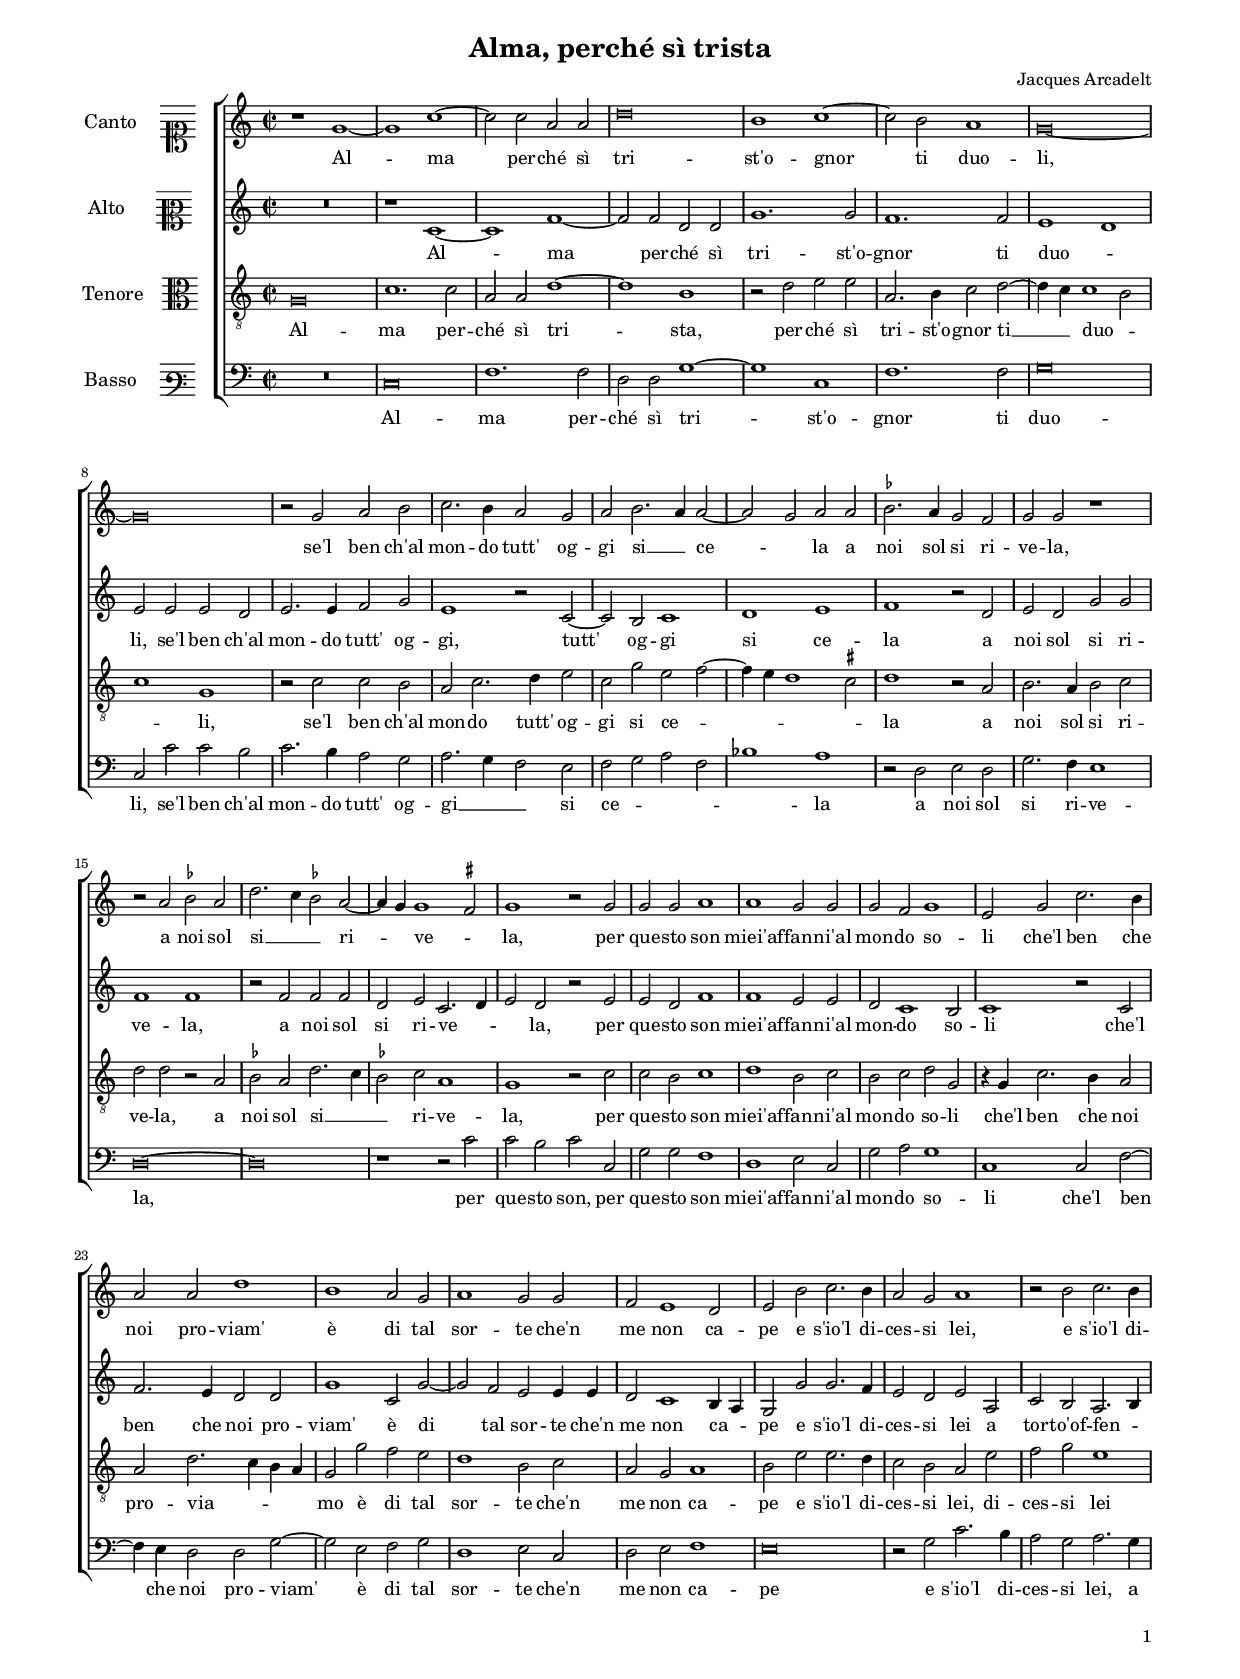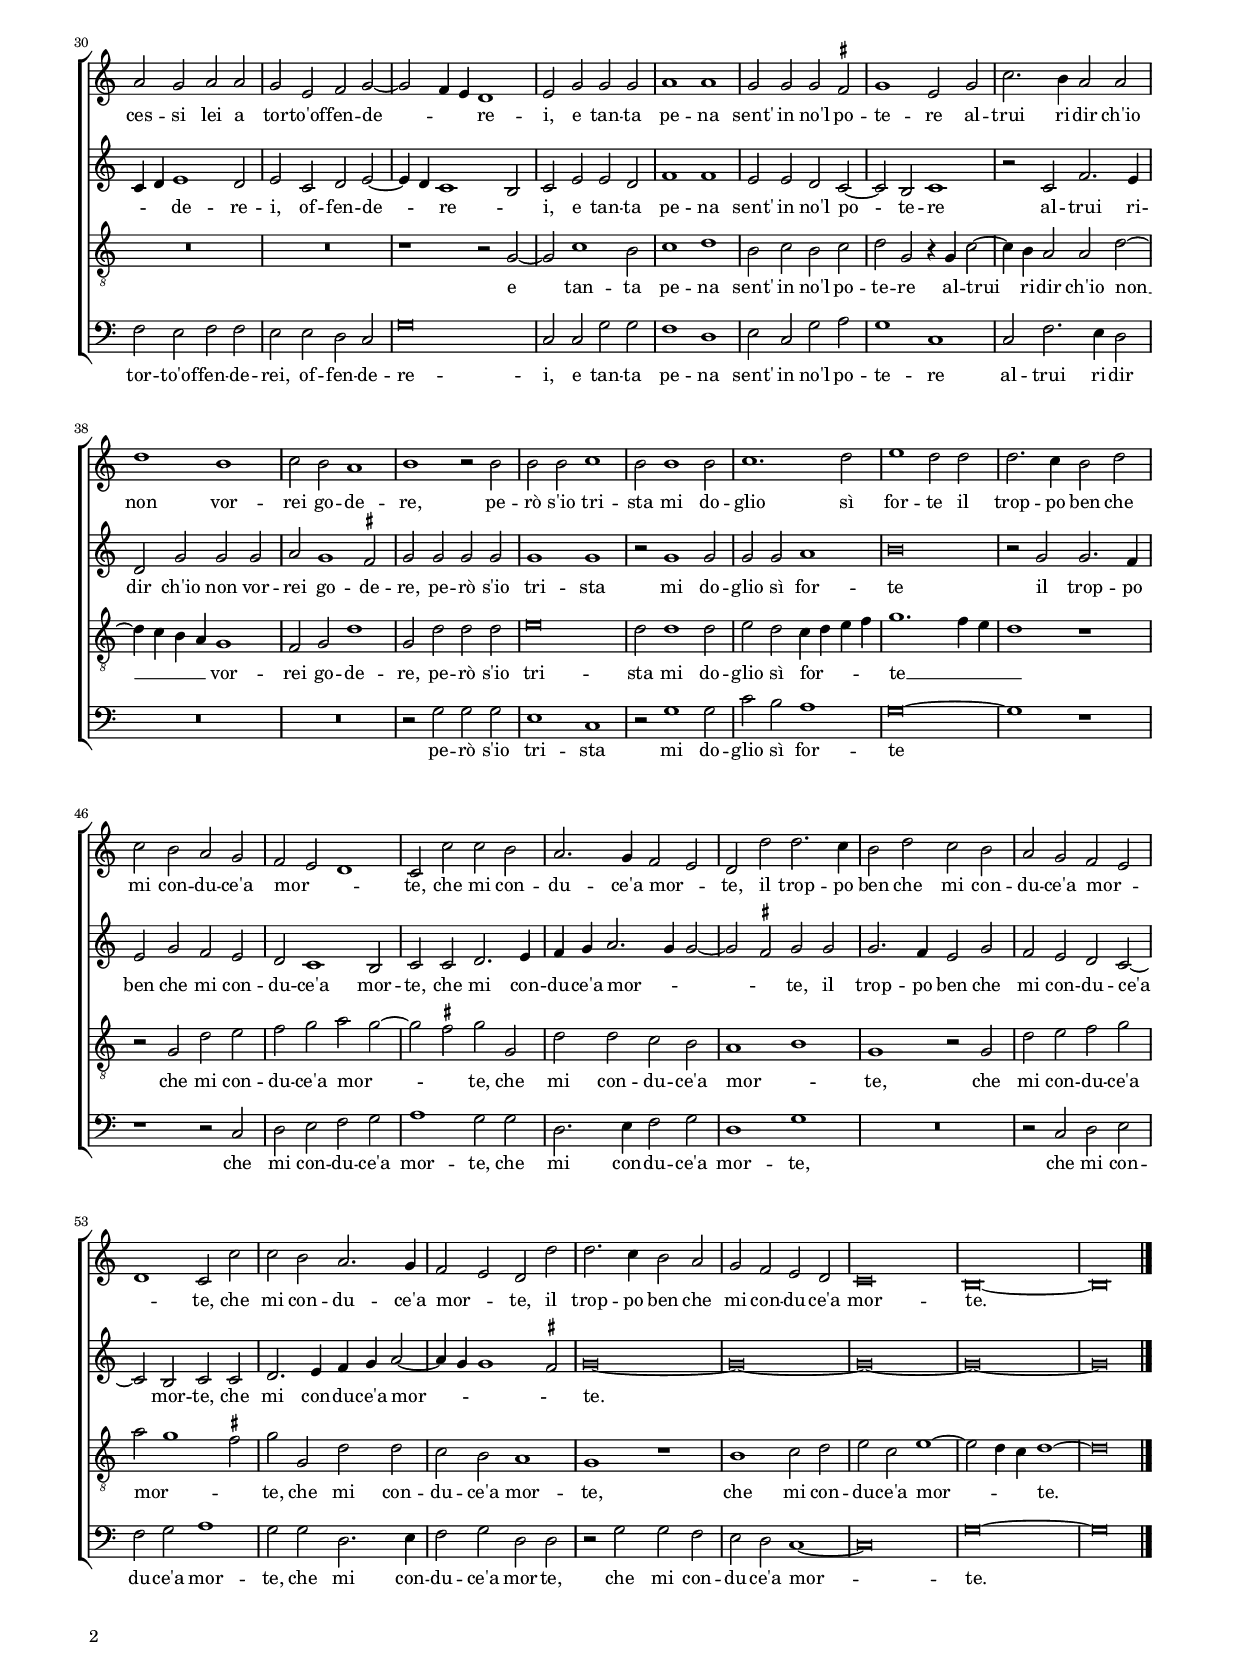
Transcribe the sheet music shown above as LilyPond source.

\header
{
  title="Alma, perché sì trista"
  composer="Jacques Arcadelt"
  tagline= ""
}

\version "2.18.2"
\language deutsch
#(set-global-staff-size 15)
% #(set-default-paper-size "letter")
#(ly:set-option 'point-and-click #f)

	
global = {
	\key c \major
	\time 2/2 \set Score.measureLength = #(ly:make-moment 2/1)
        \skip 1*2*60 \bar "|."
	}

	ficta = { \once \set suggestAccidentals = ##t }
	
	forget = #(define-music-function (parser location music) (ly:music?) #{
		\accidentalStyle forget
		$music
		\accidentalStyle default
		#})
	
	m = \melisma
	me = \melismaEnd


\paper
	{
	top-margin = 1.5 \cm
	bottom-margin = 0.9 \cm
	left-margin = 1.5 \cm
	right-margin = 1.5 \cm
	ragged-bottom = ##f
	ragged-last-bottom = ##t
	print-page-number = ##f
	system-system-spacing = #'((basic-distance . 17) (minimum-distance . 14) (padding . 6) (strechability . 150))
        oddFooterMarkup=\markup   \fill-line { "" \fromproperty #'page:page-number-string }
        evenFooterMarkup=\markup  \fill-line { \fromproperty #'page:page-number-string "" }
        last-bottom-spacing = #'((basic-distance . 11) (minimum-distance . 7) (padding . 4))
	systems-per-page = 4
        page-count = 2       
%	min-systems-per-page = 3
	}


incipitcantus = \markup { \score {
	{
	\set Staff.instrumentName = \markup { \fontsize #1 "Canto" }
	\key c \major
	\clef soprano
	s4 \bar ""
	}
	\layout  {
	raggedright = ##t
	indent = 1.6 \cm
	line-width = 2.2\cm
	\context { \Staff \remove Time_signature_engraver }
	\override Staff.Clef.Y-extent = #'(0 . 0)
	}} \hspace #1 }
	
      
incipitaltus = \markup { \score {
	{
	\set Staff.instrumentName = \markup { \fontsize #1 "Alto" }
	\key c \major
	\clef mezzosoprano
	s4 \bar ""
	}
	\layout  {
	raggedright = ##t
	indent = 1.6 \cm
	line-width = 2.2\cm
	\context { \Staff \remove Time_signature_engraver }
	\override Staff.Clef.Y-extent = #'(0 . 0)
	}} \hspace #1 }


incipittenor = \markup { \score {
	{
	\set Staff.instrumentName = \markup { \fontsize #1 "Tenore" }
	\key c \major
	\clef alto
	s4 \bar ""
	}
	\layout  {
	raggedright = ##t
	indent = 1.6 \cm
	line-width = 2.2\cm
	\context { \Staff \remove Time_signature_engraver }
	\override Staff.Clef.Y-extent = #'(0 . 0)
	}} \hspace #1 }


incipitbassus = \markup { \score {
	{
	\set Staff.instrumentName = \markup { \fontsize #1 "Basso" }
	\key c \major
	\clef varbaritone
	s4 \bar ""
	}
	\layout  {
	raggedright = ##t
	indent = 1.6 \cm
	line-width = 2.2\cm
	\context { \Staff \remove Time_signature_engraver }
	\override Staff.Clef.Y-extent = #'(0 . 0)
	}} \hspace #1 }


cantus =  \relative c''
	{
	r1 g~
	g1 c~
	c2 c a a
	d\breve
%5
	h1 c~ |
	c2 h a1
	g\breve~
	g\breve
	r2 g a h
%10
	c2. h4 a2 g |
	a2 h2. a4 a2~
	a2 g a a
	\ficta b2. a4 g2 f
	g2 g r1
%15
	r2 a \ficta b a |
	d2. c4 \ficta b2 a~
	a4 g g1 \ficta fis2
	g1 r2 g
	g2 g a1
%20
	a1 g2 g |
	g2 f g1
	e2 g c2. h4
	a2 a d1
	h1 a2 g
%25
	a1 g2 g |
	f2 e1 d2
	e2 h' c2. h4
	a2 g a1
	r2 h c2. h4
%30
	a2 g a a |
	g2 e f g~
	g2 f4 e d1
	e2 g g g
	a1 a
%35
	g2 g g \ficta fis |
	g1 e2 g
	c2. h4 a2 a
	d1 h
	c2 h a1
%40
	h1 r2 h |
	h2 h c1
	h2 h1 h2
	c1. d2
	e1 d2 d
%45
	d2. c4 h2 d |
	c2 h a g
	f2 e d1
	c2 c' c h
	a2. g4 f2 e
%50
	d2 d' d2. c4 |
	h2 d c h
	a2 g f e
	d1 c2 c'
	c2 h a2. g4
%55
	f2 e d d' |
	d2. c4 h2 a
	g2 f e d
	c\breve
	h\breve~
%60
        h\breve |
	}


altus =  \relative c'
        {
	R\breve
	r1 c~
	c1 f~
	f2 f d d
%5
	g1. g2 |
	f1. f2
	e1 d
	e2 e e d
	e2. e4 f2 g
%10
	e1 r2 c~ |
	c2 h c1
	d1 e
	f1 r2 d
	e2 d g g
%15
	f1 f |
	r2 f f f
	d2 e c2. d4
	e2 d r e
	e2 d f1
%20
	f1 e2 e |
	d2 c1 h2
	c1 r2 c
	f2. e4 d2 d
	g1 c,2 g'~
%25
	g2 f e e4 e |
	d2 c1 h4 a
	g2 g' g2. f4
	e2 d e a,
	c2 h a2. h4
%30
	c4 d e1 d2 |
	e2 c d e~
	e4 d c1 h2
	c2 e e d
	f1 f
%35
	e2 e d c~ |
	c2 h c1
	r2 c f2. e4
	d2 g g g
	a2 g1 \ficta fis2
%40
	g2 g g g |
	g1 g
	r2 g1 g2
	g2 g a1
	h\breve
%45
	r2 g g2. f4 |
	e2 g f e
	d2 c1 h2
	c2 c d2. e4
	f4 g a2. g4 g2~
%50
	g2 \ficta fis g g |
	g2. f4 e2 g
	f2 e d c~
	c2 h c c
	d2. e4 f g a2~
%55
	a4 g g1 \ficta fis2 |
	g\breve~
        g\breve~
        g\breve~
        g\breve~
%60
        g\breve |
	}


tenor =  \relative c'
	{
	g\breve
	c1. c2
	a2 a d1~
	d1 h
%5
	r2 d e e |
	a,2. h4 c2 d~
	d4 c c1 h2
	c1 g
	r2 c c h
%10
	a2 c2. d4 e2 |
	c2 g' e f~
	f4 e d1 \ficta cis2
	d1 r2 a
	h2. a4 h2 c
%15
	d2 d r a |
	\ficta b2 a d2. c4
	\ficta b2 c a1
	g1 r2 c
	c2 h c1
%20
	d1 h2 c |
	h2 c d g,
	r4 g c2. h4 a2
	a2 d2. c4 h a
	g2 g' f e
%25
	d1 h2 c |
	a2 g a1
	h2 e e2. d4
	c2 h a e'
	f2 g e1
%30
	R\breve |
	R\breve
	r1 r2 g,~
	g2 c1 h2
	c1 d
%35
	h2 c h c |
	d2 g, r4 g c2~
	c4 h a2 a d~
	d4 c h a g1
	f2 g d'1
%40
	g,2 d' d d |
	e\breve
	d2 d1 d2
	e2 d c4 d e f
	g1. f4 e
%45
	d1 r |
	r2 g, d' e
	f2 g a g~
	g2 \ficta fis g g,
	d'2 d c h
%50
	a1 h |
	g1 r2 g
	d'2 e f g
	a2 g1 \ficta fis2
	g2 g, d' d
%55
	c2 h a1 |
	g1 r
	h1 c2 d
	e2 c e1~
	e2 d4 c d1~
%60
	d\breve |
	}


bassus  =  \relative c
	{
	R\breve
	c\breve
	f1. f2
	d2 d g1~
%5
	g1 c, |
	f1. f2
	g\breve
	c,2 c' c h
	c2. h4 a2 g
%10
	a2. g4 f2 e |
	f2 g a f
	b1 a
	r2 d, e d
	g2. f4 e1
%15
	d\breve~ |
        d\breve
	r1 r2 c'
	c2 h c c,
	g'2 g f1
%20
	d1 e2 c |
	g'2 a g1
	c,1 c2 f~
	f4 e d2 d g~
	g2 e f g
%25
	d1 e2 c |
	d2 e f1
	e\breve
	r2 g c2. h4
	a2 g a2. g4
%30
	f2 e f f |
	e2 e d c
	g'\breve
	c,2 c g' g
	f1 d
%35
	e2 c g' a |
	g1 c,
	c2 f2. e4 d2
	R\breve
	R\breve
%40
	r2 g g g |
	e1 c
	r2 g'1 g2
	c2 h a1
	g\breve~
%45
	g1 r |
	r1 r2 c,
	d2 e f g
	a1 g2 g
	d2. e4 f2 g
%50
	d1 g |
	R\breve
	r2 c, d e
	f2 g a1
	g2 g d2. e4
%55
	f2 g d d |
	r2 g g f
	e2 d c1~
	c\breve
	g'\breve~
%60
	g\breve |
	}


lyricscantus = \lyricmode {
	Al -- ma per -- ché sì tri -- st'o -- gnor ti duo -- li,
        se'l ben ch'al mon -- do tutt' og -- gi si __ _ ce -- _ la
        a noi sol si ri -- ve -- la,
        a noi sol si __ _ _ ri -- _ ve -- _ la,
        per que -- sto son miei'af -- fan -- ni'al mon -- do so -- li
        che'l ben che noi pro -- viam' è di tal sor -- te
        che'n me non ca -- pe e s'io'l di -- ces -- si lei,
        e s'io'l di -- ces -- si lei a tor -- to'of -- fen -- de -- _ _ re -- i,
        e tan -- ta pe -- na sent' in no'l po -- te -- re
        al -- trui ri -- dir ch'io non vor -- rei go -- de -- re,
        pe -- rò s'io tri -- sta mi do -- glio sì for -- te
        il trop -- po ben che mi con -- du -- ce'a mor -- _ _ te,
        che mi con -- du -- ce'a mor -- _ te,
        il trop -- po ben che mi con -- du -- ce'a mor -- _ _ te,
        che mi con -- du -- ce'a mor -- _ te,
        il trop -- po ben che mi con -- du -- ce'a mor -- te.
	}


lyricsaltus = \lyricmode {
	Al -- ma per -- ché sì tri -- st'o -- gnor ti duo -- _ li,        
        se'l ben ch'al mon -- do tutt' og -- gi,
        tutt' og -- gi si ce -- la
        a noi sol si ri -- ve -- la,
        a noi sol si ri -- ve -- _ _ la,
        per que -- sto son miei'af -- fan -- ni'al mon -- do so -- li
        che'l ben che noi pro -- viam' è di tal sor -- te
        che'n me non ca -- _ pe e s'io'l di -- ces -- si lei
        a tor -- to'of -- fen -- _ _ _ de -- re -- i,
        of -- fen -- de -- _ re -- _ i,
        e tan -- ta pe -- na sent' in no'l po -- te -- re
        al -- trui ri -- dir ch'io non vor -- rei go -- de -- re,
        pe -- rò s'io tri -- sta mi do -- glio sì for -- te
        il trop -- po ben che mi con -- du -- ce'a mor -- te,
        che mi con -- du -- ce'a mor -- _ _ _ te,
        il trop -- po ben che mi con -- du -- ce'a mor -- te,
        che mi con -- du -- ce'a mor -- _ _ _ te.
	}


lyricstenor = \lyricmode {
	Al -- ma per -- ché sì tri -- sta,
        per -- ché sì tri -- st'o -- gnor ti __ _ duo -- _ _ li,
        se'l ben ch'al mon -- do tutt' og -- gi si ce -- _ _ _ _ la
        a noi sol si ri -- ve -- la,
        a noi sol si __ _ _ ri -- ve -- la,
        per que -- sto son miei'af -- fan -- ni'al mon -- do so -- li
        che'l ben che noi pro -- via -- _ _ _ mo è di tal sor -- te
        che'n me non ca -- pe e s'io'l di -- ces -- si lei,
        di -- ces -- si lei
        e tan -- ta pe -- na sent' in no'l po -- te -- re
        al -- trui ri -- dir ch'io non __ _ _ _ vor -- rei go -- de -- re,
        pe -- rò s'io tri -- sta mi do -- glio sì for -- _ _ _ te __ _ _ _
        che mi con -- du -- ce'a mor -- _ _ te,
        che mi con -- du -- ce'a mor -- _ te,
        che mi con -- du -- ce'a mor -- _ _ te,
        che mi con -- du -- ce'a mor -- te,
        che mi con -- du -- ce'a mor -- _ _ te.
	}


lyricsbassus = \lyricmode {
	Al -- ma per -- ché sì tri -- st'o -- gnor ti duo -- li,
        se'l ben ch'al mon -- do tutt' og -- gi __ _ _ si ce -- _ _ _ _ la
        a noi sol si ri -- ve -- la,
        per que -- sto son,
        per que -- sto son miei'af -- fan -- ni'al mon -- do so -- li
        che'l ben che noi pro -- viam' è di tal sor -- te
        che'n me non ca -- pe e s'io'l di -- ces -- si lei,
        a tor -- to'of -- fen -- de -- rei,
        of -- fen -- de -- re -- i,
        e tan -- ta pe -- na sent' in no'l po -- te -- re
        al -- trui ri -- dir
        pe -- rò s'io tri -- sta mi do -- glio sì for -- te
        che mi con -- du -- ce'a mor -- te,
        che mi con -- du -- ce'a mor -- te,
        che mi con -- du -- ce'a mor -- te,
        che mi con -- du -- ce'a mor -- te,
        che mi con -- du -- ce'a mor -- te.
	}


\score
{  
	% \transpose {
	\new ChoirStaff \with { \override StaffGrouper.staff-staff-spacing.basic-distance = #12 }
	<<

	\new Staff << \global
	\new Voice="v1" {
		\set Staff.instrumentName=\incipitcantus
        %       \set Staff.instrumentName="S"
		\set Staff.midiInstrument = "reed organ"
		\clef "violin"
		\cantus }
	\new Lyrics \lyricsto "v1" {\lyricscantus }
	>>


	\new Staff << \global
	\new Voice="v2" {
		\set Staff.instrumentName=\incipitaltus
        %       \set Staff.instrumentName="A"
		\set Staff.midiInstrument = "reed organ"
		\clef "violin" 
		\altus}
	\new Lyrics \lyricsto "v2" {\lyricsaltus }
	>>


	\new Staff << \global
	\new Voice="v3" {
		\set Staff.instrumentName=\incipittenor
        %       \set Staff.instrumentName="T"
		\set Staff.midiInstrument = "reed organ"
		\clef "G_8"
		\tenor }
	\new Lyrics \lyricsto "v3" {\lyricstenor }
	>>


	\new Staff << \global
	\new Voice="v4" {
		\set Staff.instrumentName=\incipitbassus
        %       \set Staff.instrumentName="B"
		\set Staff.midiInstrument = "reed organ"
		\clef "bass" 
		\bassus }
	\new Lyrics \lyricsto "v4" {\lyricsbassus}
	>>

	>>
	% } % transpose

	\layout
	{
	indent = 2.3 \cm
%	\context { \Lyrics \override VerticalAxisGroup.nonstaff-relatedstaff-spacing.padding = #1.4 }
%	\context { \Lyrics \override LyricText.font-size = #1 }
	\context { \Staff \override TimeSignature.break-visibility = #end-of-line-invisible }
%       \context { \Staff \consists "Ambitus_engraver" }
%	\context { \Voice \override Slur.transparent = ##t }
	\context { \Score \override BarNumber.padding = #2 }
	\context { \Voice \override NoteHead.style = #'baroque }
	}

\midi
	{
    	\tempo 2 = 90
	}
	
}


% EOF
